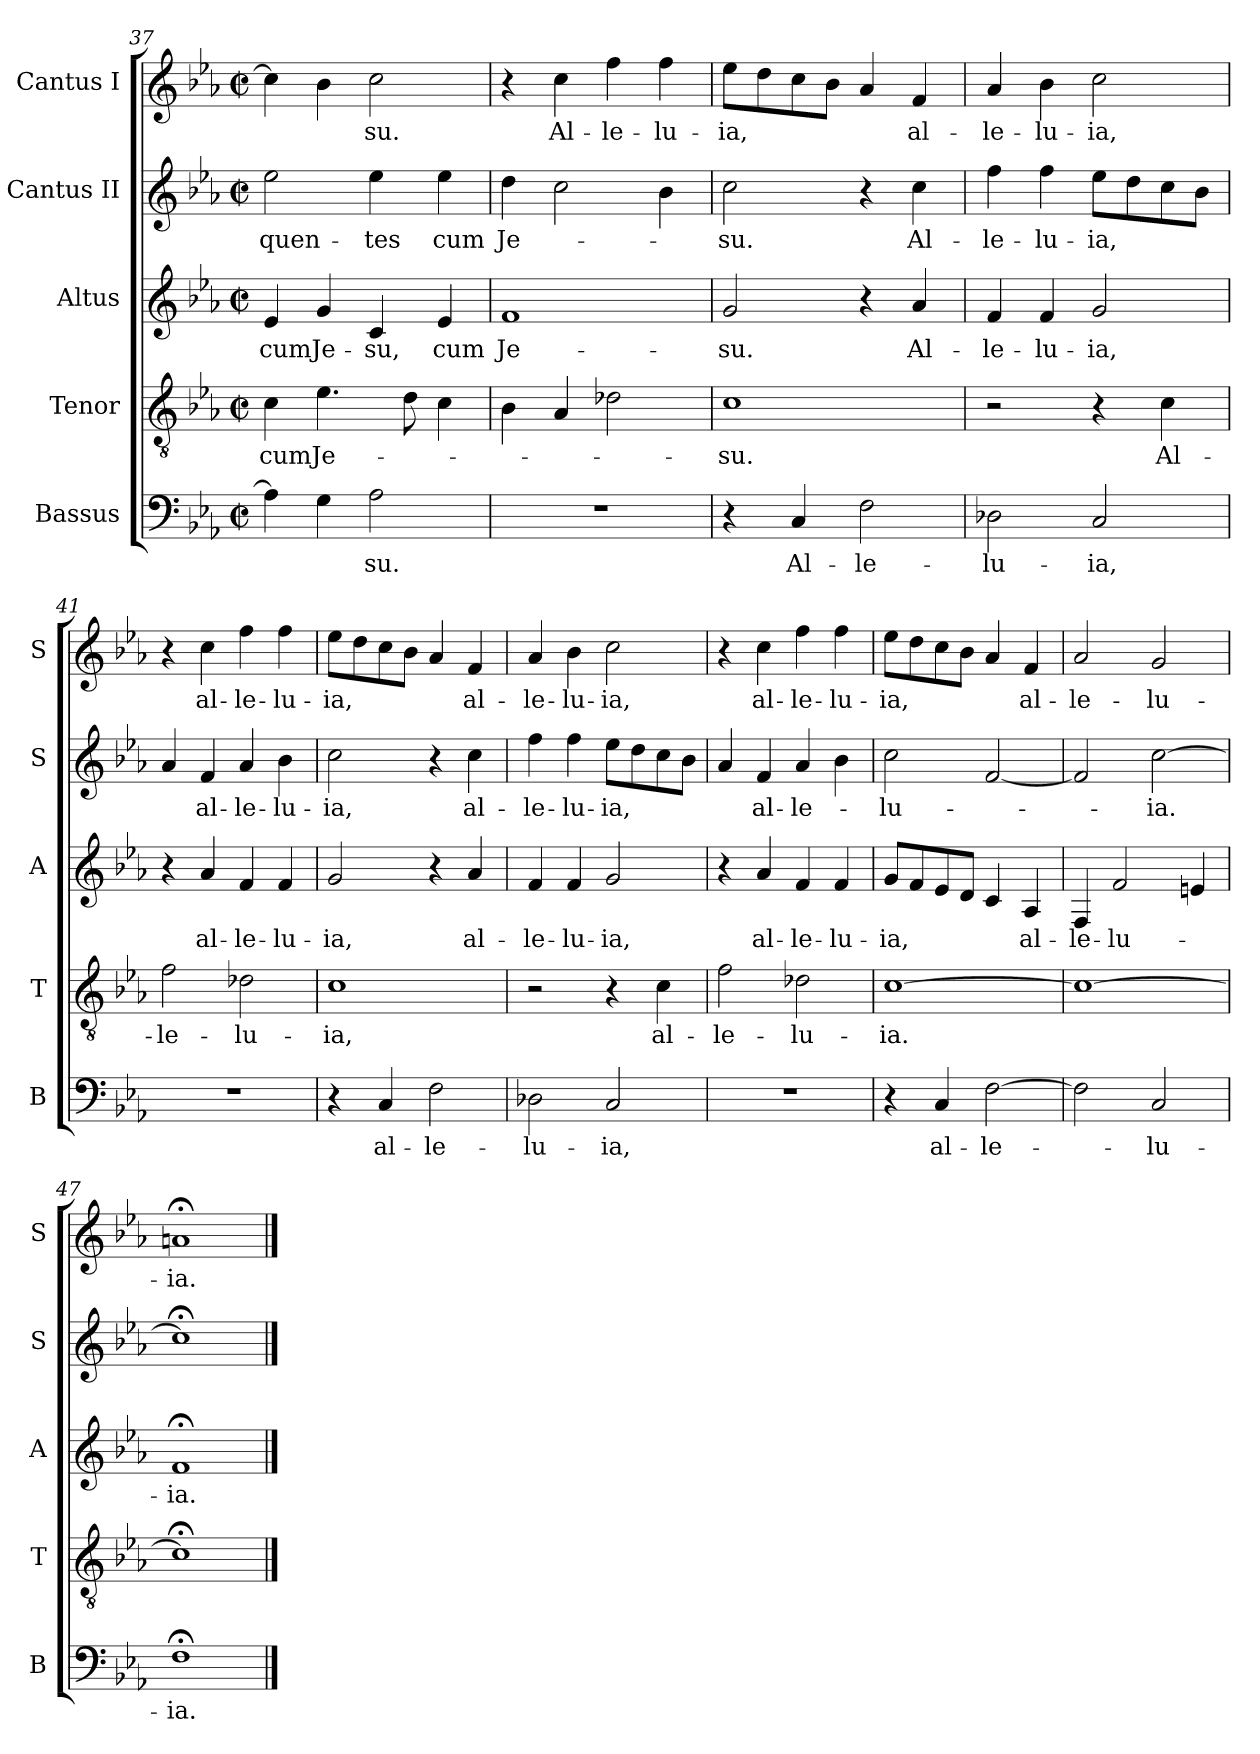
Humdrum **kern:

**kern	**text	**kern	**text	**kern	**text	**kern	**text	**kern	**text
*part5	*part5	*part4	*part4	*part3	*part3	*part2	*part2	*part1	*part1
*staff5	*staff5	*staff4	*staff4	*staff3	*staff3	*staff2	*staff2	*staff1	*staff1
*I"Bassus	*	*I"Tenor	*	*I"Altus	*	*I"Cantus II	*	*I"Cantus I	*
*I'B	*	*I'T	*	*I'A	*	*I'S	*	*I'S	*
*clefF4	*	*clefGv2	*	*clefG2	*	*clefG2	*	*clefG2	*
*	*	*ITrd7c12	*	*	*	*	*	*	*
*k[b-e-a-]	*	*k[b-e-a-]	*	*k[b-e-a-]	*	*k[b-e-a-]	*	*k[b-e-a-]	*
*E-:	*	*E-:	*	*E-:	*	*E-:	*	*E-:	*
*M2/2	*	*M2/2	*	*M2/2	*	*M2/2	*	*M2/2	*
*met(c|)	*	*met(c|)	*	*met(c|)	*	*met(c|)	*	*met(c|)	*
=37	=37	=37	=37	=37	=37	=37	=37	=37	=37
!	!	!	!LO:LY:b	!	!LO:LY:b	!	!LO:LY:b	!	!
4A-\]	.	4C\	cum	4e-/	cum	2ee-\	-quen-	4cc\]	.
!	!	!	!LO:LY:b	!	!LO:LY:b	!	!	!	!
4G\	.	4.E-\	Je-	4g/	Je-	.	.	4b-\	.
!	!LO:LY:b	!	!	!	!LO:LY:b	!	!LO:LY:b	!	!LO:LY:b
2A-\	-su.	.	.	4c/	-su,	4ee-\	-tes	2cc\	-su.
.	.	8D\	.	.	.	.	.	.	.
!	!	!	!	!	!LO:LY:b	!	!LO:LY:b	!	!
.	.	4C\	.	4e-/	cum	4ee-\	cum	.	.
=38	=38	=38	=38	=38	=38	=38	=38	=38	=38
!	!	!	!	!	!LO:LY:b	!	!LO:LY:b	!	!
1r	.	4BB-\	.	1f	Je-	4dd\	Je-	4r	.
!	!	!	!	!	!	!	!	!	!LO:LY:b
.	.	4AA-/	.	.	.	2cc\	.	4cc\	Al-
!	!	!	!	!	!	!	!	!	!LO:LY:b
.	.	2D-X\	.	.	.	.	.	4ff\	-le-
!	!	!	!	!	!	!	!	!	!LO:LY:b
.	.	.	.	.	.	4b-\	.	4ff\	-lu-
=39	=39	=39	=39	=39	=39	=39	=39	=39	=39
!	!	!	!LO:LY:b	!	!LO:LY:b	!	!LO:LY:b	!	!LO:LY:b
4r	.	1C	-su.	2g/	-su.	2cc\	-su.	8ee-\L	-ia,
.	.	.	.	.	.	.	.	8dd\	.
!	!LO:LY:b	!	!	!	!	!	!	!	!
4C/	Al-	.	.	.	.	.	.	8cc\	.
.	.	.	.	.	.	.	.	8b-\J	.
!	!LO:LY:b	!	!	!	!	!	!	!	!
2F\	-le-	.	.	4r	.	4r	.	4a-/	.
!	!	!	!	!	!LO:LY:b	!	!LO:LY:b	!	!LO:LY:b
.	.	.	.	4a-/	Al-	4cc\	Al-	4f/	al-
=40	=40	=40	=40	=40	=40	=40	=40	=40	=40
!	!LO:LY:b	!	!	!	!LO:LY:b	!	!LO:LY:b	!	!LO:LY:b
2D-X\	-lu-	2r	.	4f/	-le-	4ff\	-le-	4a-/	-le-
!	!	!	!	!	!LO:LY:b	!	!LO:LY:b	!	!LO:LY:b
.	.	.	.	4f/	-lu-	4ff\	-lu-	4b-\	-lu-
!	!LO:LY:b	!	!	!	!LO:LY:b	!	!LO:LY:b	!	!LO:LY:b
2C/	-ia,	4r	.	2g/	-ia,	8ee-\L	-ia,	2cc\	-ia,
.	.	.	.	.	.	8dd\	.	.	.
!	!	!	!LO:LY:b	!	!	!	!	!	!
.	.	4C\	Al-	.	.	8cc\	.	.	.
.	.	.	.	.	.	8b-\J	.	.	.
=41	=41	=41	=41	=41	=41	=41	=41	=41	=41
!	!	!	!LO:LY:b	!	!	!	!	!	!
1r	.	2F\	-le-	4r	.	4a-/	.	4r	.
!	!	!	!	!	!LO:LY:b	!	!LO:LY:b	!	!LO:LY:b
.	.	.	.	4a-/	al-	4f/	al-	4cc\	al-
!	!	!	!LO:LY:b	!	!LO:LY:b	!	!LO:LY:b	!	!LO:LY:b
.	.	2D-X\	-lu-	4f/	-le-	4a-/	-le-	4ff\	-le-
!	!	!	!	!	!LO:LY:b	!	!LO:LY:b	!	!LO:LY:b
.	.	.	.	4f/	-lu-	4b-\	-lu-	4ff\	-lu-
!!LO:LB:g=z
=42	=42	=42	=42	=42	=42	=42	=42	=42	=42
!	!	!	!LO:LY:b	!	!LO:LY:b	!	!LO:LY:b	!	!LO:LY:b
4r	.	1C	-ia,	2g/	-ia,	2cc\	-ia,	8ee-\L	-ia,
.	.	.	.	.	.	.	.	8dd\	.
!	!LO:LY:b	!	!	!	!	!	!	!	!
4C/	al-	.	.	.	.	.	.	8cc\	.
.	.	.	.	.	.	.	.	8b-\J	.
!	!LO:LY:b	!	!	!	!	!	!	!	!
2F\	-le-	.	.	4r	.	4r	.	4a-/	.
!	!	!	!	!	!LO:LY:b	!	!LO:LY:b	!	!LO:LY:b
.	.	.	.	4a-/	al-	4cc\	al-	4f/	al-
=43	=43	=43	=43	=43	=43	=43	=43	=43	=43
!	!LO:LY:b	!	!	!	!LO:LY:b	!	!LO:LY:b	!	!LO:LY:b
2D-X\	-lu-	2r	.	4f/	-le-	4ff\	-le-	4a-/	-le-
!	!	!	!	!	!LO:LY:b	!	!LO:LY:b	!	!LO:LY:b
.	.	.	.	4f/	-lu-	4ff\	-lu-	4b-\	-lu-
!	!LO:LY:b	!	!	!	!LO:LY:b	!	!LO:LY:b	!	!LO:LY:b
2C/	-ia,	4r	.	2g/	-ia,	8ee-\L	-ia,	2cc\	-ia,
.	.	.	.	.	.	8dd\	.	.	.
!	!	!	!LO:LY:b	!	!	!	!	!	!
.	.	4C\	al-	.	.	8cc\	.	.	.
.	.	.	.	.	.	8b-\J	.	.	.
=44	=44	=44	=44	=44	=44	=44	=44	=44	=44
!	!	!	!LO:LY:b	!	!	!	!	!	!
1r	.	2F\	-le-	4r	.	4a-/	.	4r	.
!	!	!	!	!	!LO:LY:b	!	!LO:LY:b	!	!LO:LY:b
.	.	.	.	4a-/	al-	4f/	al-	4cc\	al-
!	!	!	!LO:LY:b	!	!LO:LY:b	!	!LO:LY:b	!	!LO:LY:b
.	.	2D-X\	-lu-	4f/	-le-	4a-/	-le-	4ff\	-le-
!	!	!	!	!	!LO:LY:b	!	!	!	!LO:LY:b
.	.	.	.	4f/	-lu-	4b-\	.	4ff\	-lu-
=45	=45	=45	=45	=45	=45	=45	=45	=45	=45
!	!	!	!LO:LY:b	!	!LO:LY:b	!	!LO:LY:b	!	!LO:LY:b
4r	.	[>1C	-ia.	8g/L	-ia,	2cc\	-lu-	8ee-\L	-ia,
.	.	.	.	8f/	.	.	.	8dd\	.
!	!LO:LY:b	!	!	!	!	!	!	!	!
4C/	al-	.	.	8e-/	.	.	.	8cc\	.
.	.	.	.	8d/J	.	.	.	8b-\J	.
!	!LO:LY:b	!	!	!	!	!	!	!	!
[>2F\	-le-	.	.	4c/	.	[<2f/	.	4a-/	.
!	!	!	!	!	!LO:LY:b	!	!	!	!LO:LY:b
.	.	.	.	4A-/	al-	.	.	4f/	al-
=46	=46	=46	=46	=46	=46	=46	=46	=46	=46
!	!	!	!	!	!LO:LY:b	!	!	!	!LO:LY:b
2F\]	.	1C_	.	4F/	-le-	2f/]	.	2a-/	-le-
!	!	!	!	!	!LO:LY:b	!	!	!	!
.	.	.	.	2f/	-lu-	.	.	.	.
!	!LO:LY:b	!	!	!	!	!	!LO:LY:b	!	!LO:LY:b
2C/	-lu-	.	.	.	.	[>2cc\	-ia.	2g/	-lu-
.	.	.	.	4en/	.	.	.	.	.
=47	=47	=47	=47	=47	=47	=47	=47	=47	=47
!	!LO:LY:b	!	!	!	!LO:LY:b	!	!	!	!LO:LY:b
1F;<	-ia.	1C;<]	.	1f;	-ia.	1cc;<]	.	1an;	-ia.
==	==	==	==	==	==	==	==	==	==
*-	*-	*-	*-	*-	*-	*-	*-	*-	*-
